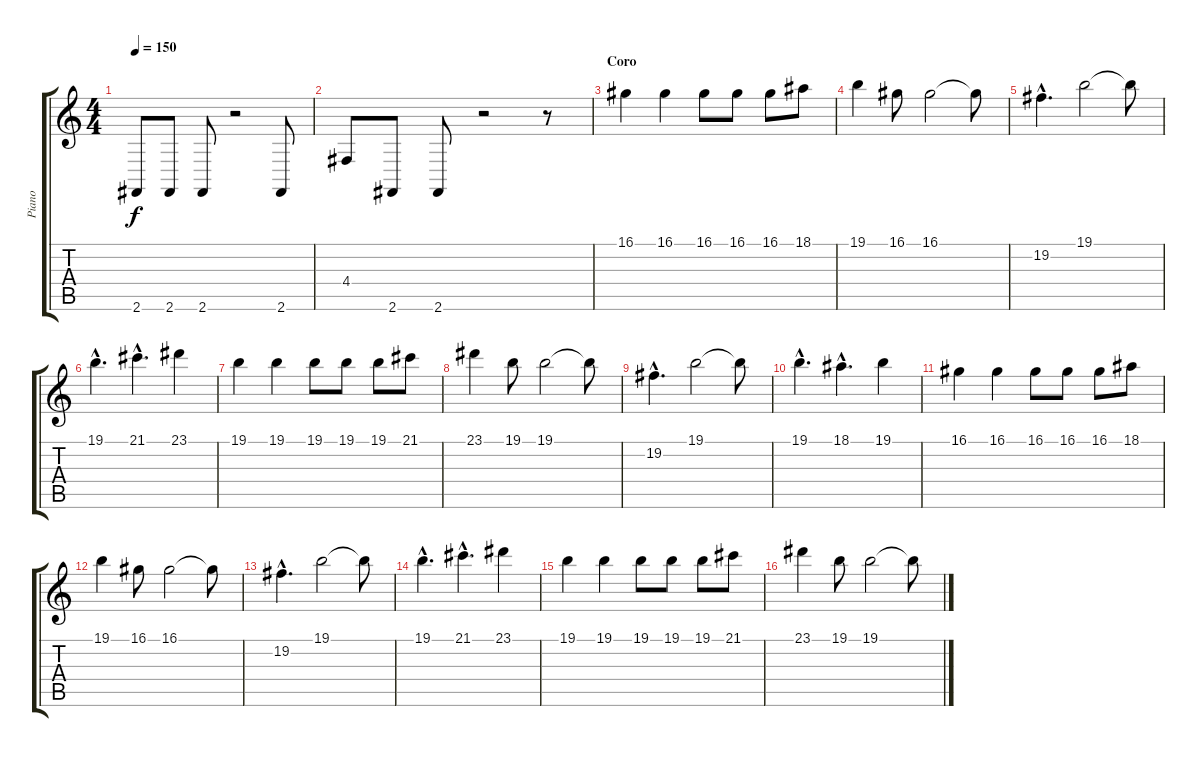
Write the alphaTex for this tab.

\track ("Piano" "Piano") {instrument lead2sawtooth}
\staff {score tabs}
\tuning (E4 B3 G3 D3 A2 E2) {hide}
\ts (4 4)
\tempo 150
\clef g2
\ks c
2.6.8{dy f} 2.6.8 2.6.8 r.2 2.6.8 |
4.4.8 2.6.8 2.6.8 r.2 r.8 |
\section ("" "Coro")
16.1.4{volume 12} 16.1.4 16.1.8 16.1.8 16.1.8 18.1.8 |
19.1.4 16.1.8 16.1.2 16.1{t}.8 |
19.2{hac}.4{d} 19.1.2 19.1{t}.8 |
19.1{hac}.4{d} 21.1{hac}.4{d} 23.1.4 |
19.1.4 19.1.4 19.1.8 19.1.8 19.1.8 21.1.8 |
23.1.4 19.1.8 19.1.2 19.1{t}.8 |
19.2{hac}.4{d} 19.1.2 19.1{t}.8 |
19.1{hac}.4{d} 18.1{hac}.4{d} 19.1.4 |
16.1.4{volume 12} 16.1.4 16.1.8 16.1.8 16.1.8 18.1.8 |
19.1.4 16.1.8 16.1.2 16.1{t}.8 |
19.2{hac}.4{d} 19.1.2 19.1{t}.8 |
19.1{hac}.4{d} 21.1{hac}.4{d} 23.1.4 |
19.1.4 19.1.4 19.1.8 19.1.8 19.1.8 21.1.8 |
23.1.4 19.1.8 19.1.2 19.1{t}.8
